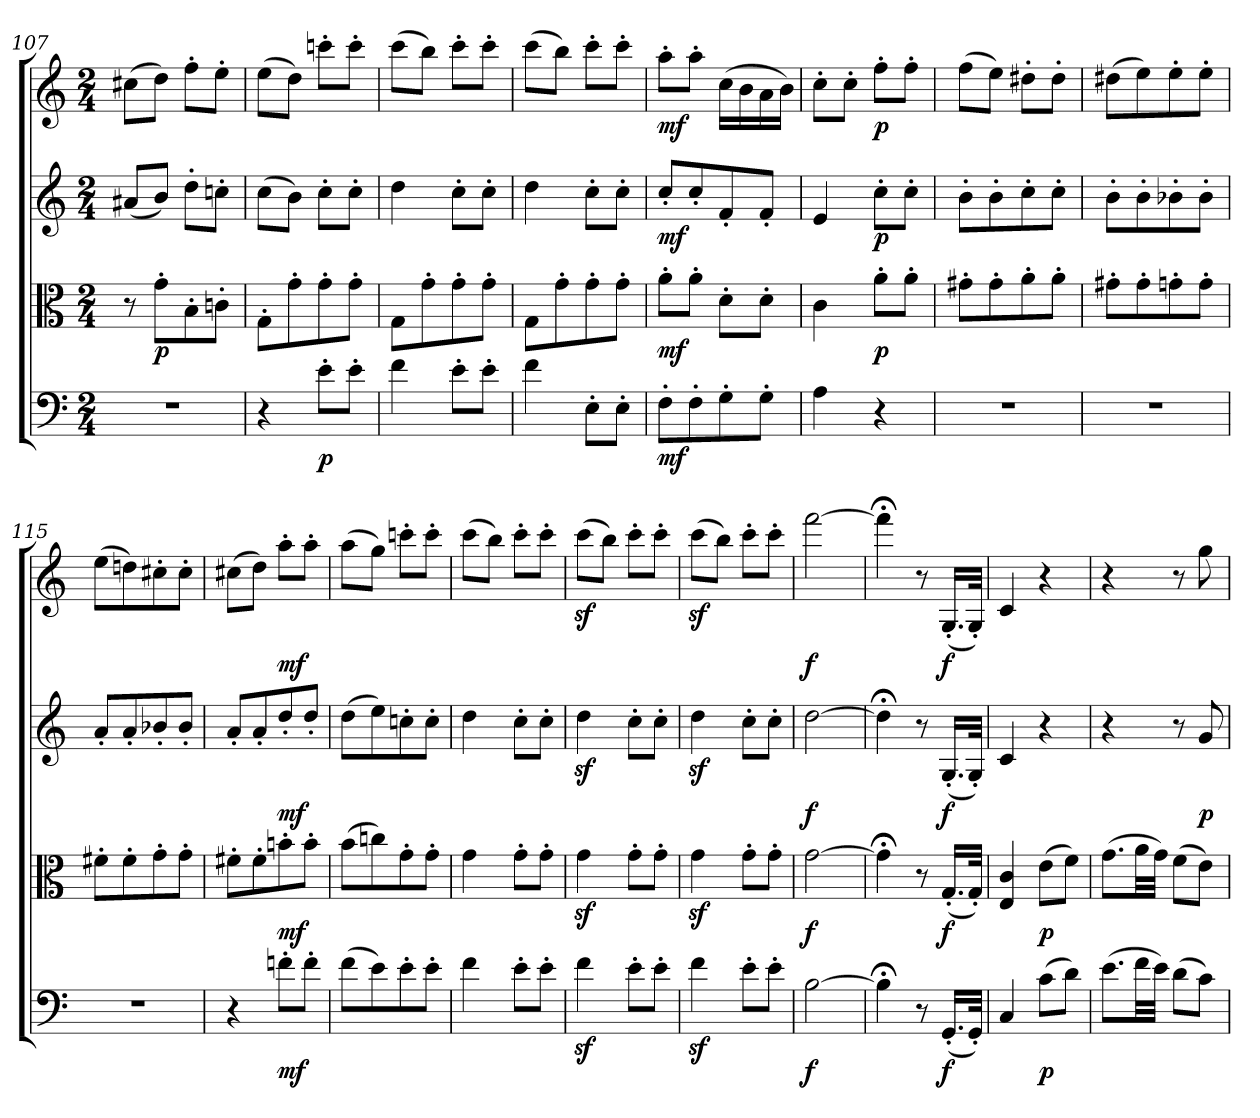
**kern	**dynam	**kern	**dynam	**kern	**dynam	**kern	**dynam
*part4	*part4	*part3	*part3	*part2	*part2	*part1	*part1
*staff4	*staff4	*staff3	*staff3	*staff2	*staff2	*staff1	*staff1
*clefF4	*	*clefC3	*	*clefG2	*	*clefG2	*
*k[]	*	*k[]	*	*k[]	*	*k[]	*
*C:	*	*C:	*	*C:	*	*C:	*
*M2/4	*	*M2/4	*	*M2/4	*	*M2/4	*
=107	=107	=107	=107	=107	=107	=107	=107
2r	.	8r	.	(8a#X/L	.	(8cc#X\L	.
.	.	8g'\L	p	8b/J)	.	8dd\J)	.
.	.	8B'\	.	8dd'\L	.	8ff'\L	.
.	.	8cn'\J	.	8ccn'\J	.	8ee'\J	.
=108	=108	=108	=108	=108	=108	=108	=108
4r	.	8G'\L	.	(8cc\L	.	(8ee\L	.
.	.	8g'\	.	8b\J)	.	8dd\J)	.
8e'\L	p	8g'\	.	8cc'\L	.	8cccn'\L	.
8e'\J	.	8g'\J	.	8cc'\J	.	8ccc'\J	.
=109	=109	=109	=109	=109	=109	=109	=109
4f\	.	8G\L	.	4dd\	.	(8ccc\L	.
.	.	8g'\	.	.	.	8bb\J)	.
8e'\L	.	8g'\	.	8cc'\L	.	8ccc'\L	.
8e'\J	.	8g'\J	.	8cc'\J	.	8ccc'\J	.
=110	=110	=110	=110	=110	=110	=110	=110
4f\	.	8G\L	.	4dd\	.	(8ccc\L	.
.	.	8g'\	.	.	.	8bb\J)	.
8E'\L	.	8g'\	.	8cc'\L	.	8ccc'\L	.
8E'\J	.	8g'\J	.	8cc'\J	.	8ccc'\J	.
=111	=111	=111	=111	=111	=111	=111	=111
8F'\L	mf	8a'\L	mf	8cc'/L	mf	8aa'\L	mf
8F'\	.	8a'\J	.	8cc'/	.	8aa'\J	.
8G'\	.	8d'\L	.	8f'/	.	(16cc\LL	.
.	.	.	.	.	.	16b\	.
8G'\J	.	8d'\J	.	8f'/J	.	16a\	.
.	.	.	.	.	.	16b\JJ)	.
=112	=112	=112	=112	=112	=112	=112	=112
4A\	.	4c\	.	4e/	.	8cc'\L	.
.	.	.	.	.	.	8cc'\J	.
4r	.	8a'\L	p	8cc'\L	p	8ff'\L	p
.	.	8a'\J	.	8cc'\J	.	8ff'\J	.
=113	=113	=113	=113	=113	=113	=113	=113
2r	.	8g#X'\L	.	8b'\L	.	(8ff\L	.
.	.	8g#'\	.	8b'\	.	8ee\J)	.
.	.	8a'\	.	8cc'\	.	8dd#X'\L	.
.	.	8a'\J	.	8cc'\J	.	8dd#'\J	.
=114	=114	=114	=114	=114	=114	=114	=114
2r	.	8g#X'\L	.	8b'\L	.	(8dd#X\L	.
.	.	8g#'\	.	8b'\	.	8ee\)	.
.	.	8gn'\	.	8b-X'\	.	8ee'\	.
.	.	8g'\J	.	8b-'\J	.	8ee'\J	.
=115	=115	=115	=115	=115	=115	=115	=115
2r	.	8f#X'\L	.	8a'/L	.	(8ee\L	.
.	.	8f#'\	.	8a'/	.	8ddn\)	.
.	.	8g'\	.	8b-X'/	.	8cc#X'\	.
.	.	8g'\J	.	8b-'/J	.	8cc#'\J	.
=116	=116	=116	=116	=116	=116	=116	=116
4r	.	8f#X'\L	.	8a'/L	.	(8cc#X\L	.
.	.	8f#'\	.	8a'/	.	8dd\J)	.
8fn'\L	mf	8bn'\	mf	8dd'/	mf	8aa'\L	mf
8f'\J	.	8b'\J	.	8dd'/J	.	8aa'\J	.
=117	=117	=117	=117	=117	=117	=117	=117
(8f\L	.	(8b\L	.	(8dd\L	.	(8aa\L	.
8e\)	.	8ccn\)	.	8ee\)	.	8gg\J)	.
8e'\	.	8g'\	.	8ccn'\	.	8cccn'\L	.
8e'\J	.	8g'\J	.	8cc'\J	.	8ccc'\J	.
=118	=118	=118	=118	=118	=118	=118	=118
4f\	.	4g\	.	4dd\	.	(8ccc\L	.
.	.	.	.	.	.	8bb\J)	.
8e'\L	.	8g'\L	.	8cc'\L	.	8ccc'\L	.
8e'\J	.	8g'\J	.	8cc'\J	.	8ccc'\J	.
=119	=119	=119	=119	=119	=119	=119	=119
4fz\	.	4gz\	.	4ddz\	.	(8cccz\L	.
.	.	.	.	.	.	8bb\J)	.
8e'\L	.	8g'\L	.	8cc'\L	.	8ccc'\L	.
8e'\J	.	8g'\J	.	8cc'\J	.	8ccc'\J	.
=120	=120	=120	=120	=120	=120	=120	=120
4fz\	.	4gz\	.	4ddz\	.	(8cccz\L	.
.	.	.	.	.	.	8bb\J)	.
8e'\L	.	8g'\L	.	8cc'\L	.	8ccc'\L	.
8e'\J	.	8g'\J	.	8cc'\J	.	8ccc'\J	.
=121	=121	=121	=121	=121	=121	=121	=121
[2B\	f	[2g\	f	[2dd\	f	[2fff\	f
=122	=122	=122	=122	=122	=122	=122	=122
4B;<\]	.	4g;<\]	.	4dd;<\]	.	4fff;<\]	.
8r	.	8r	.	8r	.	8r	.
(16.GG'/LL	f	(16.G'/LL	f	(16.G'/LL	f	(16.G'/LL	f
32GG'/JJk)	.	32G'/JJk)	.	32G'/JJk)	.	32G'/JJk)	.
=123	=123	=123	=123	=123	=123	=123	=123
4C/	.	4E/ 4c/	.	4c/	.	4c/	.
(8c\L	p	(8e\L	p	4r	.	4r	.
8d\J)	.	8f\J)	.	.	.	.	.
=124	=124	=124	=124	=124	=124	=124	=124
(8.e\L	.	(8.g\L	.	4r	.	4r	.
32f\LL	.	32a\LL	.	.	.	.	.
32e\JJJ)	.	32g\JJJ)	.	.	.	.	.
(8d\L	.	(8f\L	.	8r	.	8r	.
8c\J)	.	8e\J)	.	8g/	p	8gg\	.
=	=	=	=	=	=	=	=
*-	*-	*-	*-	*-	*-	*-	*-
